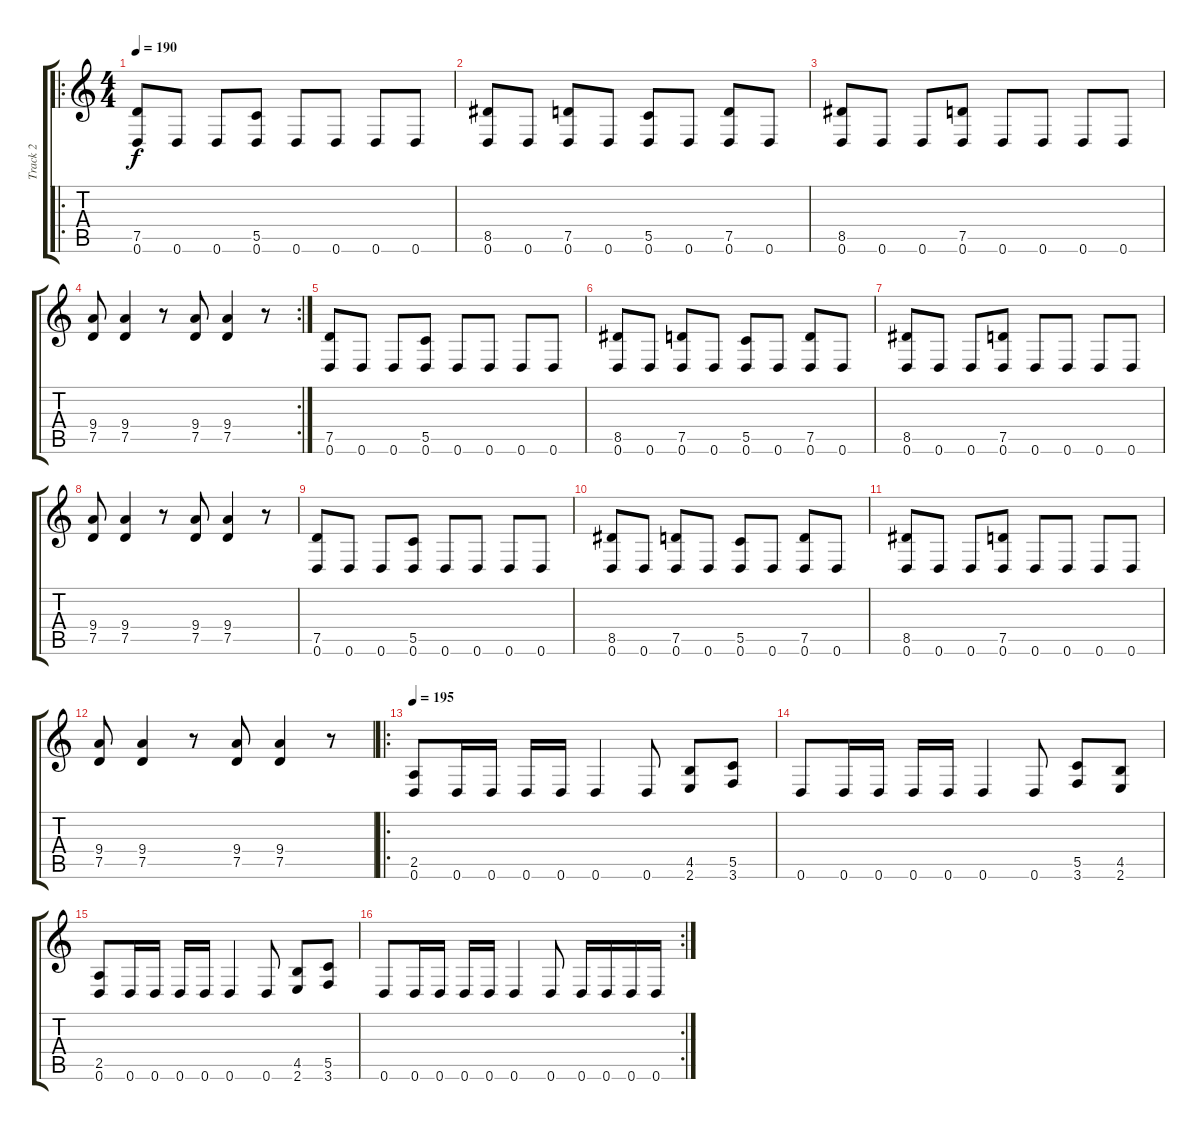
\track ("Track 2" "Track 2") {instrument distortionguitar}
\staff {score tabs}
\tuning (D4 A3 F3 C3 G2 D2) {hide}
\ro
\ts (4 4)
\tempo 190
\clef g2
\ks c
(7.5 0.6).8{dy f} 0.6.8 0.6.8 (5.5 0.6).8 0.6.8 0.6.8 0.6.8 0.6.8 |
(8.5 0.6).8 0.6.8 (7.5 0.6).8 0.6.8 (5.5 0.6).8 0.6.8 (7.5 0.6).8 0.6.8 |
(8.5 0.6).8 0.6.8 0.6.8 (7.5 0.6).8 0.6.8 0.6.8 0.6.8 0.6.8 |
\rc 2
(9.4 7.5).8 (9.4 7.5).4 r.8 (9.4 7.5).8 (9.4 7.5).4 r.8 |
(7.5 0.6).8 0.6.8 0.6.8 (5.5 0.6).8 0.6.8 0.6.8 0.6.8 0.6.8 |
(8.5 0.6).8 0.6.8 (7.5 0.6).8 0.6.8 (5.5 0.6).8 0.6.8 (7.5 0.6).8 0.6.8 |
(8.5 0.6).8 0.6.8 0.6.8 (7.5 0.6).8 0.6.8 0.6.8 0.6.8 0.6.8 |
(9.4 7.5).8 (9.4 7.5).4 r.8 (9.4 7.5).8 (9.4 7.5).4 r.8 |
(7.5 0.6).8 0.6.8 0.6.8 (5.5 0.6).8 0.6.8 0.6.8 0.6.8 0.6.8 |
(8.5 0.6).8 0.6.8 (7.5 0.6).8 0.6.8 (5.5 0.6).8 0.6.8 (7.5 0.6).8 0.6.8 |
(8.5 0.6).8 0.6.8 0.6.8 (7.5 0.6).8 0.6.8 0.6.8 0.6.8 0.6.8 |
(9.4 7.5).8 (9.4 7.5).4 r.8 (9.4 7.5).8 (9.4 7.5).4 r.8 |
\ro
\tempo 195
(2.5 0.6).8 0.6.16 0.6.16 0.6.16 0.6.16 0.6.4 0.6.8 (4.5 2.6).8 (5.5 3.6).8 |
0.6.8 0.6.16 0.6.16 0.6.16 0.6.16 0.6.4 0.6.8 (5.5 3.6).8 (4.5 2.6).8 |
(2.5 0.6).8 0.6.16 0.6.16 0.6.16 0.6.16 0.6.4 0.6.8 (4.5 2.6).8 (5.5 3.6).8 |
\rc 2
0.6.8 0.6.16 0.6.16 0.6.16 0.6.16 0.6.4 0.6.8 0.6.16 0.6.16 0.6.16 0.6.16
